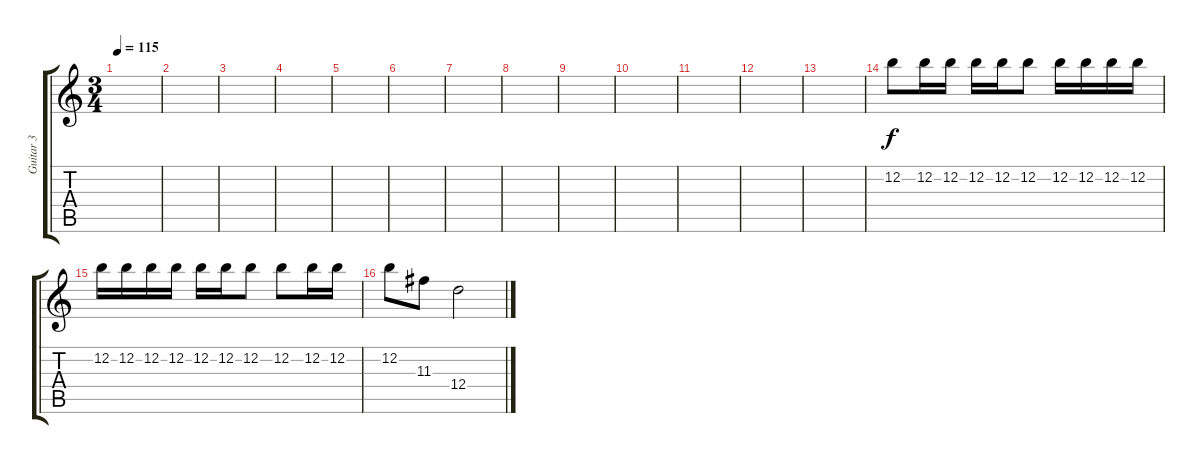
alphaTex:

\track ("Guitar 3" "Guitar 3") {instrument acousticguitarsteel}
\staff {score tabs}
\tuning (E4 B3 G3 D3 A2 E2) {hide}
\ts (3 4)
\tempo 115
\clef g2
\ks c
|
|
|
|
|
|
|
|
|
|
|
|
|
12.2.8 12.2.16 12.2.16 12.2.16 12.2.16 12.2.8 12.2.16 12.2.16 12.2.16 12.2.16 |
12.2.16 12.2.16 12.2.16 12.2.16 12.2.16 12.2.16 12.2.8 12.2.8 12.2.16 12.2.16 |
12.2.8 11.3.8 12.4.2
